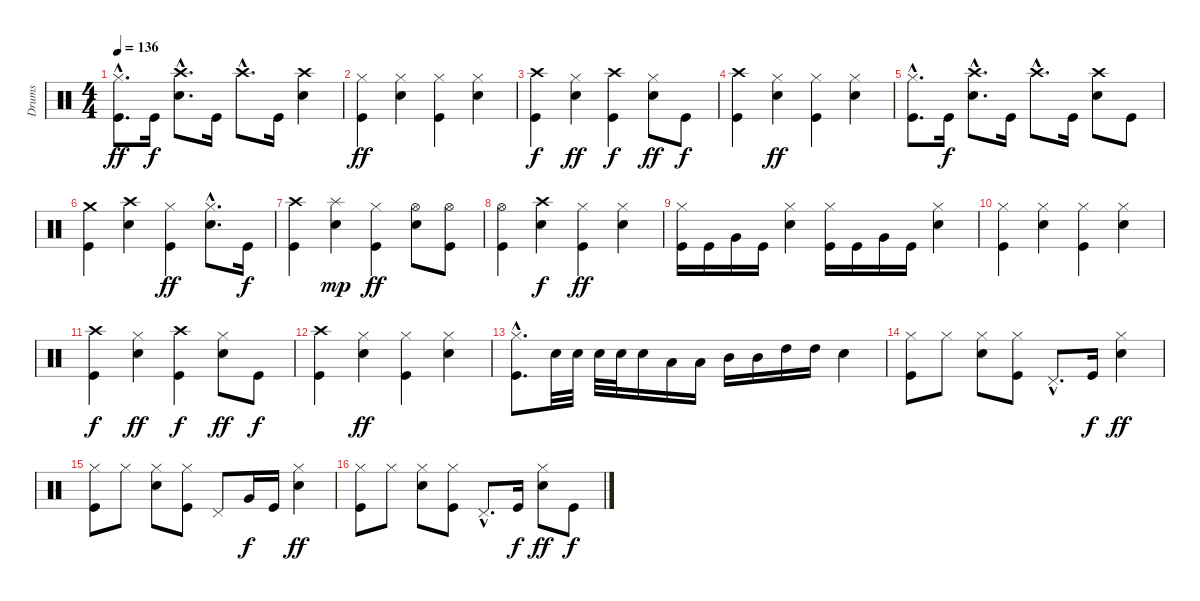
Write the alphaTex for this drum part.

\track ("Drums" "Drums") {instrument percussion}
\staff {score}
\articulation defaults
\ts (4 4)
\tempo 136
\clef neutral
\ks c
("Hi-Hat (closed)"{hac} "Kick (hit)"{hac}).8{d dy ff} "Kick (hit)".16{dy f} ("Crash high (hit)"{hac} "Snare (hit) 2"{hac}).8{d} "Kick (hit)".16 "Crash high (hit)"{hac}.8{d} "Kick (hit)".16 ("Crash high (hit)" "Snare (hit) 2").4 |
("Hi-Hat (closed)" "Kick (hit)").4{dy ff} ("Hi-Hat (closed)" "Snare (hit) 2").4 ("Hi-Hat (closed)" "Kick (hit)").4 ("Hi-Hat (closed)" "Snare (hit) 2").4 |
("Crash high (hit)" "Kick (hit)").4{dy f} ("Hi-Hat (closed)" "Snare (hit) 2").4{dy ff} ("Crash high (hit)" "Kick (hit)").4{dy f} ("Hi-Hat (closed)" "Snare (hit) 2").8{dy ff} "Kick (hit)".8{dy f} |
("Crash high (hit)" "Kick (hit)").4 ("Hi-Hat (closed)" "Snare (hit) 2").4{dy ff} ("Hi-Hat (closed)" "Kick (hit)").4 ("Hi-Hat (closed)" "Snare (hit) 2").4 |
("Hi-Hat (closed)"{hac} "Kick (hit)"{hac}).8{d} "Kick (hit)".16{dy f} ("Crash high (hit)"{hac} "Snare (hit) 2"{hac}).8{d} "Kick (hit)".16 "Crash high (hit)"{hac}.8{d} "Kick (hit)".16 ("Crash high (hit)" "Snare (hit) 2").8 "Kick (hit)".8 |
("Crash medium (hit)" "Kick (hit)").4 ("Crash high (hit)" "Snare (hit) 2").4 ("Hi-Hat (closed)" "Kick (hit)").4{dy ff} ("Hi-Hat (closed)"{hac} "Snare (hit) 2"{hac}).8{d} "Kick (hit)".16{dy f} |
("Crash high (hit)" "Kick (hit)").4 ("Splash (hit)" "Snare (hit) 2").4{dy mp} ("Hi-Hat (closed)" "Kick (hit)").4{dy ff} ("Hi-Hat (open)" "Snare (hit) 2").8 ("Hi-Hat (open)" "Kick (hit)").8 |
("Hi-Hat (open)" "Kick (hit)").4 ("Crash high (hit)" "Snare (hit) 2").4{dy f} ("Hi-Hat (closed)" "Kick (hit)").4{dy ff} ("Hi-Hat (closed)" "Snare (hit) 2").4 |
("Hi-Hat (closed)" "Kick (hit)").16 "Kick (hit)".16 "Very Low Tom (hit)".16 "Kick (hit)".16 ("Hi-Hat (closed)" "Snare (hit) 2").4 ("Hi-Hat (closed)" "Kick (hit)").16 "Kick (hit)".16 "Very Low Tom (hit)".16 "Kick (hit)".16 ("Hi-Hat (closed)" "Snare (hit) 2").4 |
("Hi-Hat (closed)" "Kick (hit)").4 ("Hi-Hat (closed)" "Snare (hit) 2").4 ("Hi-Hat (closed)" "Kick (hit)").4 ("Hi-Hat (closed)" "Snare (hit) 2").4 |
("Crash high (hit)" "Kick (hit)").4{dy f} ("Hi-Hat (closed)" "Snare (hit) 2").4{dy ff} ("Crash high (hit)" "Kick (hit)").4{dy f} ("Hi-Hat (closed)" "Snare (hit) 2").8{dy ff} "Kick (hit)".8{dy f} |
("Crash high (hit)" "Kick (hit)").4 ("Hi-Hat (closed)" "Snare (hit) 2").4{dy ff} ("Hi-Hat (closed)" "Kick (hit)").4 ("Hi-Hat (closed)" "Snare (hit) 2").4 |
("Hi-Hat (closed)"{hac} "Kick (hit)"{hac}).8{d} "Snare (hit) 2".32 "Snare (hit) 2".32 "Snare (hit) 2".32 "Snare (hit) 2".32 "Snare (hit) 2".16 "Low Tom (hit)".16 "Low Tom (hit)".16 "Mid Tom (hit)".16 "Mid Tom (hit)".16 "High Tom (hit)".16 "High Tom (hit)".16 "Snare (hit) 2".4 |
("Hi-Hat (closed)" "Kick (hit)").8 "Hi-Hat (closed)".8 ("Hi-Hat (closed)" "Snare (hit) 2").8 ("Hi-Hat (closed)" "Kick (hit)").8 "Pedal Hi-Hat (hit)"{hac}.8{d} "Kick (hit)".16{dy f} ("Hi-Hat (closed)" "Snare (hit) 2").4{dy ff} |
("Hi-Hat (closed)" "Kick (hit)").8 "Hi-Hat (closed)".8 ("Hi-Hat (closed)" "Snare (hit) 2").8 ("Hi-Hat (closed)" "Kick (hit)").8 "Pedal Hi-Hat (hit)".8 "Very Low Tom (hit)".16{dy f} "Kick (hit)".16 ("Hi-Hat (closed)" "Snare (hit) 2").4{dy ff} |
("Hi-Hat (closed)" "Kick (hit)").8 "Hi-Hat (closed)".8 ("Hi-Hat (closed)" "Snare (hit) 2").8 ("Hi-Hat (closed)" "Kick (hit)").8 "Pedal Hi-Hat (hit)"{hac}.8{d} "Kick (hit)".16{dy f} ("Hi-Hat (closed)" "Snare (hit) 2").8{dy ff} "Kick (hit)".8{dy f}
